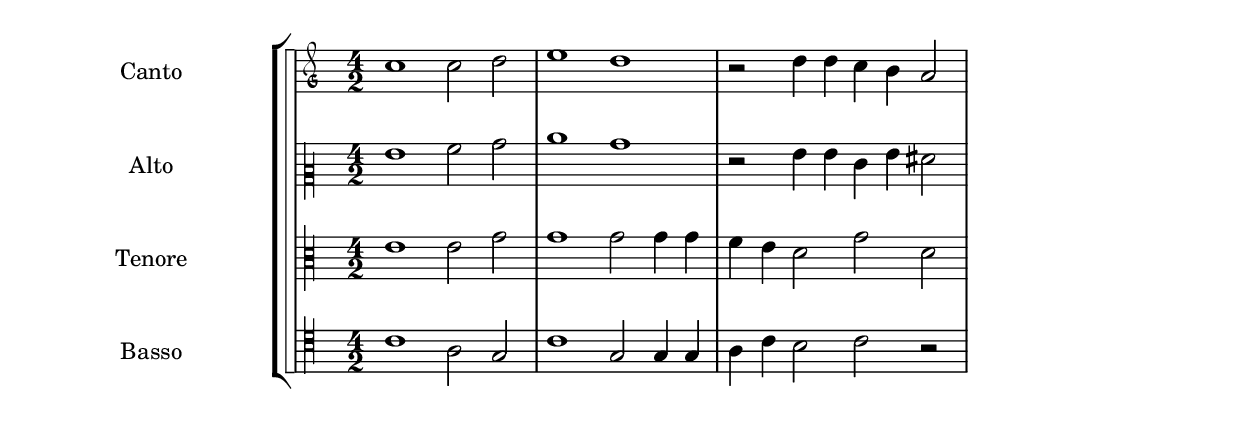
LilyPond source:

\version "2.16.0"
\include "english.ly"

\include "../../include/macros.ly" 

% Non al suo amante più Diana piacque

cantoVI = \relative c'' {
    \fourTwoCommonTime
    \clef "petrucci-g"
    \key c \major

    c1 c2 d | e1 d | r2 d4 d c b a2 | }

altoVI = \relative c'' {
    \fourTwoCommonTime
    \clef "petrucci-c2"
    \key c \major

    g1 a2 b | c1 b | r2 g4 g e g fs2 | }

tenoreVI = \relative c' {
    \fourTwoCommonTime
    \clef "petrucci-c3"
    \key c \major

    e1 e2 g | g1 g2 g4 g | f e d2 g d2 | }

bassoVI = \relative c' {
    \fourTwoCommonTime
    \clef "petrucci-c4"
    \key c \major

    c1 a2 g | c1 g2 g4 g | a c b2 c r | }

    
\layout {
    ragged-bottom = ##t
    \context {
    }
    indent = 4\cm
    incipit-width = 2\cm
}
   \score {
        \new StaffGroup \with {
          systemStartDelimiter = #'SystemStartSquare
        } <<
            \new ChoirStaff = choirStaff <<
                \new Voice << 
                    \override Slur #'transparent = ##t 
                    \set Staff.instrumentName = #"Canto"
                    \cantoVI 
                >>
                \new Voice << 
                    \override Slur #'transparent = ##t 
                    \set Staff.instrumentName = #"Alto"
                    \altoVI 
                >>
                \new Voice << 
                    \set Staff.instrumentName = #"Tenore"
                    \tenoreVI 
                >>
                \new Voice << 
                    \set Staff.instrumentName = #"Basso"
                    \bassoVI 
                >>
            >>
        >>
}



